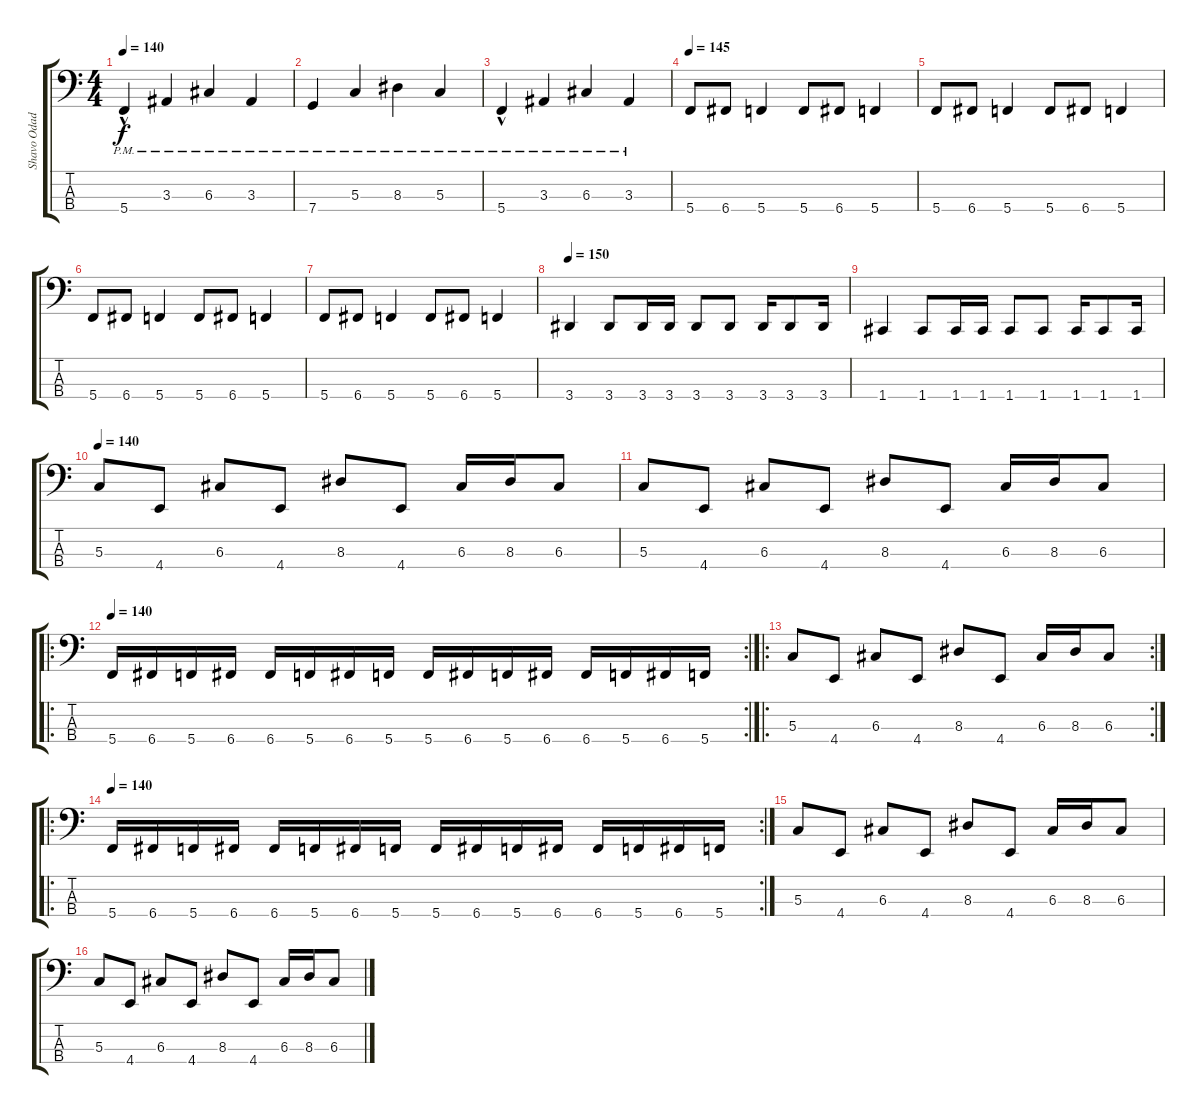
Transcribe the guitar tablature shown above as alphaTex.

\track ("Shavo Odadjian" "Shavo Odad") {instrument electricbassfinger}
\staff {score tabs}
\tuning (F2 C2 G1 C1) {hide}
\ts (4 4)
\tempo 140
\clef f4
\ks c
5.4{hac pm}.4{dy f} 3.3{pm}.4 6.3{pm}.4 3.3{pm}.4 |
7.4{pm}.4 5.3{pm}.4 8.3{pm}.4 5.3{pm}.4 |
5.4{hac pm}.4 3.3{pm}.4 6.3{pm}.4 3.3{pm}.4 |
\tempo 145
5.4.8 6.4.8 5.4.4 5.4.8 6.4.8 5.4.4 |
5.4.8 6.4.8 5.4.4 5.4.8 6.4.8 5.4.4 |
5.4.8 6.4.8 5.4.4 5.4.8 6.4.8 5.4.4 |
5.4.8 6.4.8 5.4.4 5.4.8 6.4.8 5.4.4 |
\tempo 150
3.4.4 3.4.8 3.4.16 3.4.16 3.4.8 3.4.8 3.4.16 3.4.8 3.4.16 |
1.4.4 1.4.8 1.4.16 1.4.16 1.4.8 1.4.8 1.4.16 1.4.8 1.4.16 |
\tempo 140
5.3.8 4.4.8 6.3.8 4.4.8 8.3.8 4.4.8 6.3.16 8.3.16 6.3.8 |
5.3.8 4.4.8 6.3.8 4.4.8 8.3.8 4.4.8 6.3.16 8.3.16 6.3.8 |
\ro
\rc 2
\tempo 140
5.4.16 6.4.16 5.4.16 6.4.16 6.4.16 5.4.16 6.4.16 5.4.16 5.4.16 6.4.16 5.4.16 6.4.16 6.4.16 5.4.16 6.4.16 5.4.16 |
\ro
\rc 2
5.3.8 4.4.8 6.3.8 4.4.8 8.3.8 4.4.8 6.3.16 8.3.16 6.3.8 |
\ro
\rc 2
\tempo 140
5.4.16 6.4.16 5.4.16 6.4.16 6.4.16 5.4.16 6.4.16 5.4.16 5.4.16 6.4.16 5.4.16 6.4.16 6.4.16 5.4.16 6.4.16 5.4.16 |
5.3.8 4.4.8 6.3.8 4.4.8 8.3.8 4.4.8 6.3.16 8.3.16 6.3.8 |
5.3.8 4.4.8 6.3.8 4.4.8 8.3.8 4.4.8 6.3.16 8.3.16 6.3.8
